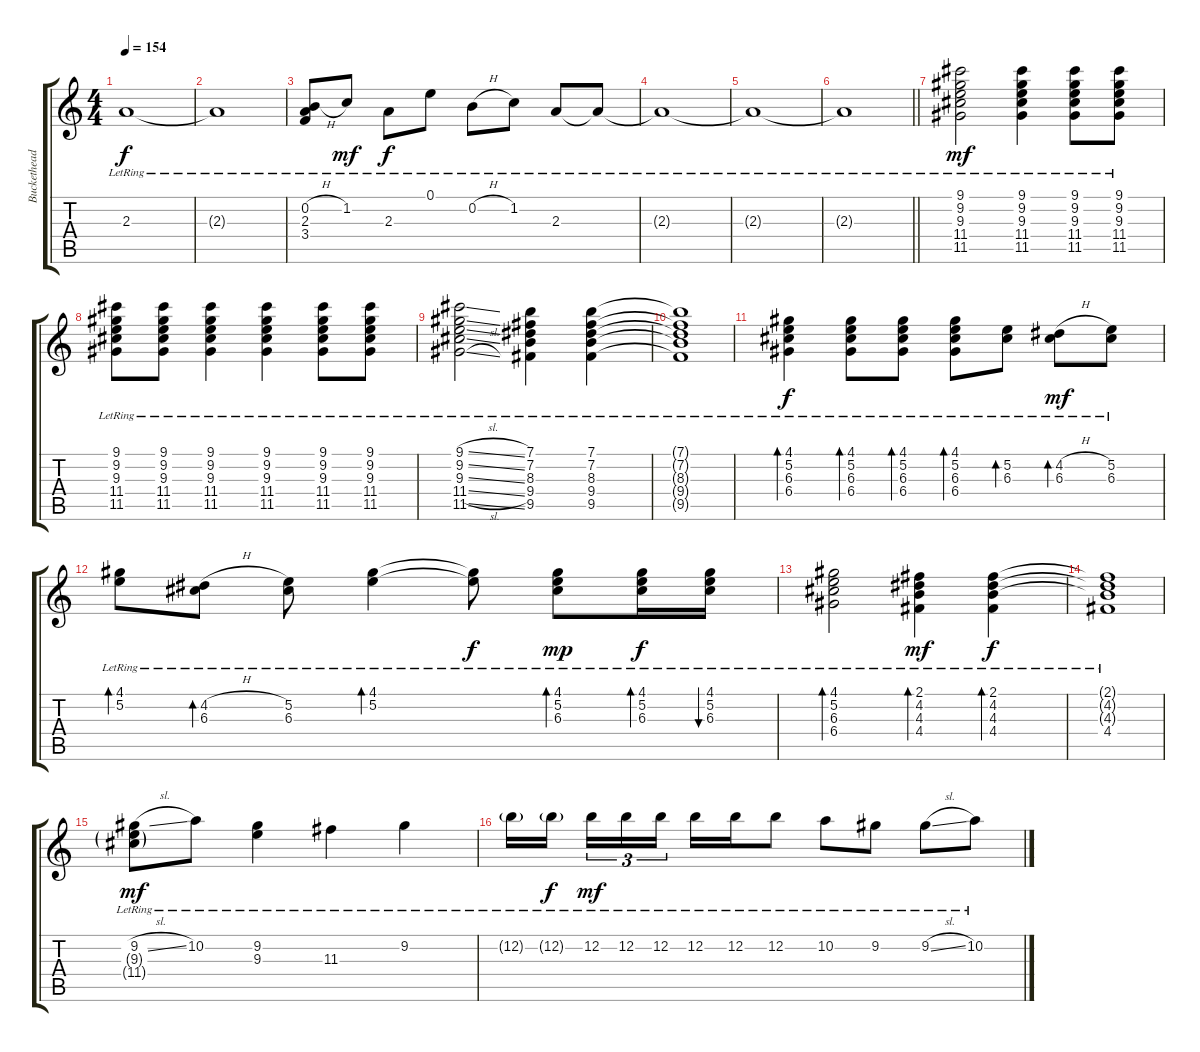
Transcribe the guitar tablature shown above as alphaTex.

\track ("Buckethead" "Buckethead") {instrument acousticguitarnylon}
\staff {score tabs}
\tuning (E4 B3 G3 D3 A2 E2) {hide}
\ts (4 4)
\tempo 154
\clef g2
\ks c
2.3{lr t}.1{dy f} |
2.3{lr t}.1 |
(0.2{h lr} 2.3{lr} 3.4{lr}).8 1.2{lr}.8{dy mf} 2.3{lr}.8{dy f} 0.1{lr}.8 0.2{h lr}.8 1.2{lr}.8 2.3{lr}.8 2.3{lr t}.8 |
2.3{lr t}.1 |
2.3{lr t}.1 |
\barLineRight lightlight
2.3{lr t}.1 |
(9.1{lr} 9.2{lr} 9.3{lr} 11.4{lr} 11.5{lr}).2{dy mf} (9.1{lr} 9.2{lr} 9.3{lr} 11.4{lr} 11.5{lr}).4 (9.1{lr} 9.2{lr} 9.3{lr} 11.4{lr} 11.5{lr}).8 (9.1{lr} 9.2{lr} 9.3{lr} 11.4{lr} 11.5{lr}).8 |
(9.1{lr} 9.2{lr} 9.3{lr} 11.4{lr} 11.5{lr}).8 (9.1{lr} 9.2{lr} 9.3{lr} 11.4{lr} 11.5{lr}).8 (9.1{lr} 9.2{lr} 9.3{lr} 11.4{lr} 11.5{lr}).4 (9.1{lr} 9.2{lr} 9.3{lr} 11.4{lr} 11.5{lr}).4 (9.1{lr} 9.2{lr} 9.3{lr} 11.4{lr} 11.5{lr}).8 (9.1{lr} 9.2{lr} 9.3{lr} 11.4{lr} 11.5{lr}).8 |
(9.1{sl lr} 9.2{sl lr} 9.3{sl lr} 11.4{sl lr} 11.5{sl lr}).2 (7.1{lr} 7.2{lr} 8.3{lr} 9.4{lr} 9.5{lr}).4 (7.1{lr} 7.2{lr} 8.3{lr} 9.4{lr} 9.5{lr}).4 |
(7.1{lr t} 7.2{lr t} 8.3{lr t} 9.4{lr t} 9.5{lr t}).1 |
(4.1{lr} 5.2{lr} 6.3{lr} 6.4{lr}).4{bd 30 dy f} (4.1{lr} 5.2{lr} 6.3{lr} 6.4{lr}).8{bd 30} (4.1{lr} 5.2{lr} 6.3{lr} 6.4{lr}).8{bd 30} (4.1{lr} 5.2{lr} 6.3{lr} 6.4{lr}).8{bd 30} (5.2{lr} 6.3{lr}).8{bd 30} (4.2{h lr} 6.3{lr}).8{bd 30 dy mf} (5.2{lr} 6.3{lr}).8 |
(4.1{lr} 5.2{lr}).8{bd 30} (4.2{h lr} 6.3{lr}).8{bd 30} (5.2{lr} 6.3{lr}).8 (4.1{lr} 5.2{lr}).4{bd 30} (4.1{lr t} 5.2{lr t}).8{dy f} (4.1{lr} 5.2{lr} 6.3{lr}).8{bd 30 dy mp} (4.1{lr} 5.2{lr} 6.3{lr}).16{bd 30 dy f} (4.1{lr} 5.2{lr} 6.3{lr}).16{bu 30} |
(4.1{lr} 5.2{lr} 6.3{lr} 6.4{lr}).2{bd 30} (2.1{lr} 4.2{lr} 4.3{lr} 4.4{lr}).4{bd 30 dy mf} (2.1{lr} 4.2{lr} 4.3{lr} 4.4{lr}).4{bd 30 dy f} |
(2.1{lr t} 4.2{lr t} 4.3{lr t} 4.4{lr}).1 |
(9.2{sl lr} 9.3{g lr} 11.4{g lr}).8{dy mf} 10.2{lr}.8 (9.2{lr} 9.3{lr}).4 11.3{lr}.4 9.2{lr}.4 |
12.2{g lr}.16 12.2{g lr}.16{dy f beam splitsecondary} 12.2{lr}.16{tu (3 2) dy mf} 12.2{lr}.16{tu (3 2)} 12.2{lr}.16{tu (3 2)} 12.2{lr}.16 12.2{lr}.16 12.2{lr}.8 10.2{lr}.8 9.2{lr}.8 9.2{sl lr}.8 10.2{lr}.8
